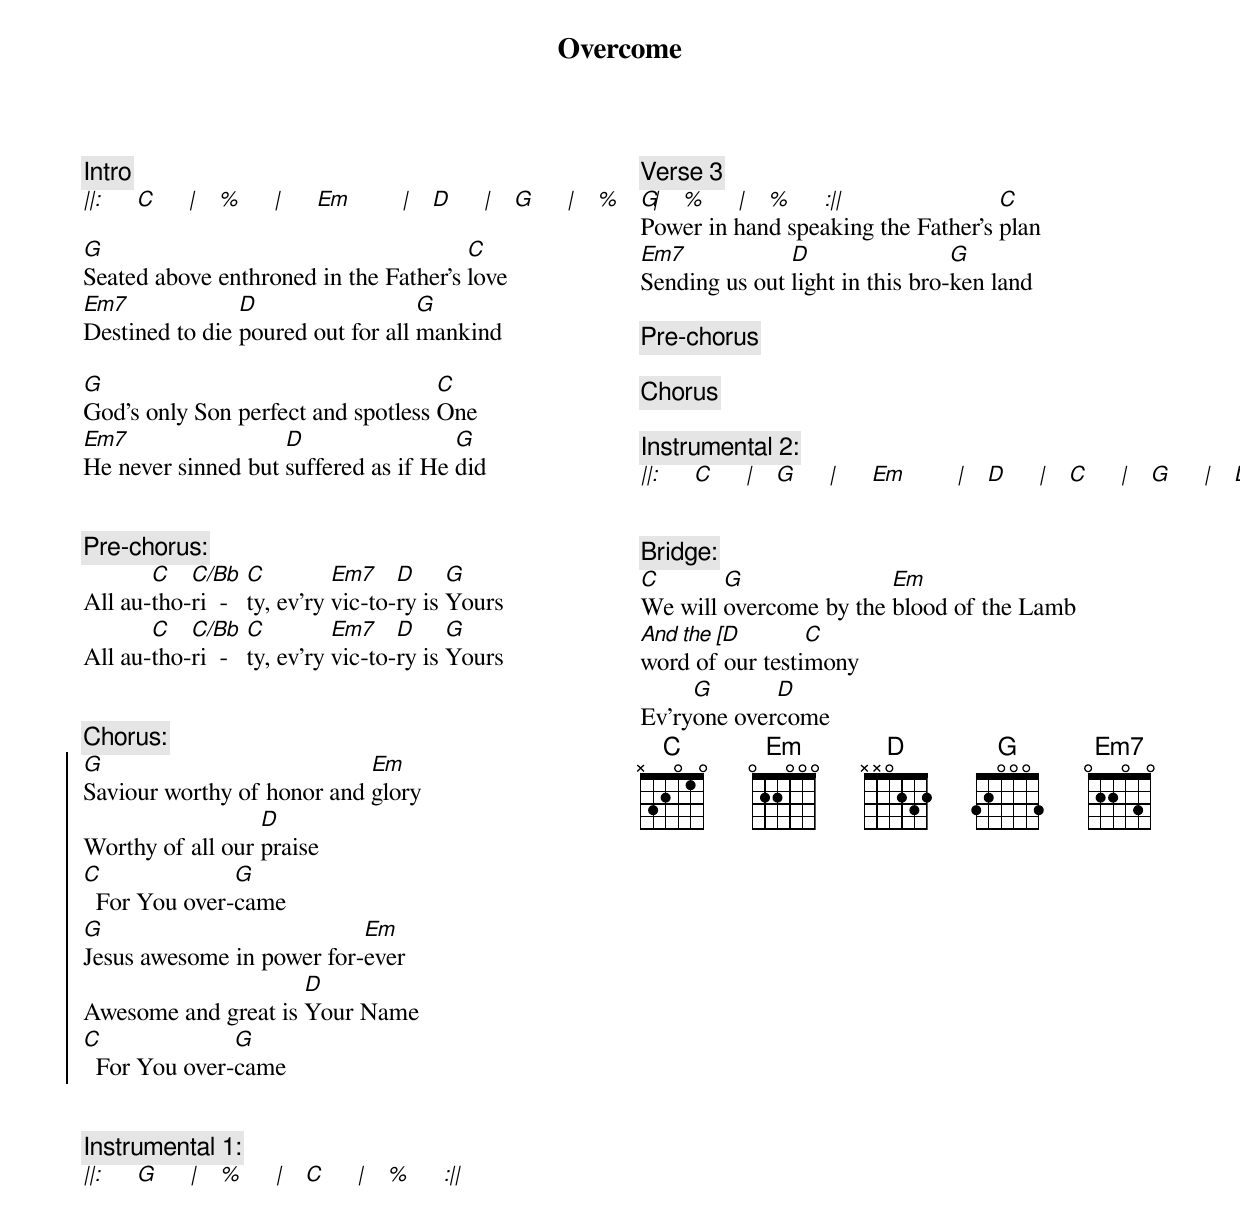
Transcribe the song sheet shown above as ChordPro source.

{t:Overcome}
{columns:2}

{c:Intro}
[||:]     [C]     [|]   [%]     [|]     [Em]        [|]   [D]     [|]   [G]     [|]   [%]     [|]   [%]     [|]   [%]     [:||]

[G]Seated above enthroned in the Father's [C]love
[Em7]Destined to die [D]poured out for all [G]mankind

[G]God's only Son perfect and spotless [C]One
[Em7]He never sinned but [D]suffered as if He [G]did


{c:Pre-chorus:}
All au-[C]tho-[C/Bb]ri  -   [C]ty, ev'ry [Em7]vic-to-[D]ry is [G]Yours
All au-[C]tho-[C/Bb]ri  -   [C]ty, ev'ry [Em7]vic-to-[D]ry is [G]Yours


{c:Chorus:}
{soc}
[G]Saviour worthy of honor and [Em]glory
Worthy of all our [D]praise
[C]  For You over-[G]came
[G]Jesus awesome in power for-[Em]ever
Awesome and great is [D]Your Name
[C]  For You over-[G]came
{eoc}


{c:Instrumental 1:}
[||:]     [G]     [|]   [%]     [|]   [C]     [|]   [%]     [:||]
{colb}
{c:Verse 3}
[G]Power in hand speaking the Father's [C]plan
[Em7]Sending us out [D]light in this bro-[G]ken land

{c:Pre-chorus}

{c:Chorus}

{c:Instrumental 2:}
[||:]     [C]     [|]   [G]     [|]     [Em]        [|]   [D]     [|]   [C]     [|]   [G]     [|]   [D]     [|]   [%]     [:||]


{c:Bridge:}
[C]We will [G]overcome by the [Em]blood of the Lamb
[And the [D]word of our testi[C]mony
Ev'ry[G]one over[D]come
